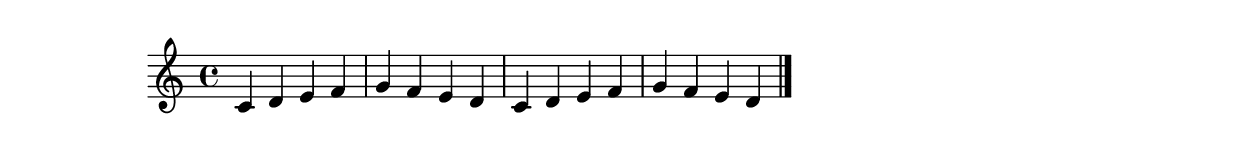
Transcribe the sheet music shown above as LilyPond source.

\version "2.11.66"
\header {
  lsrtags = "staff-notation"
  texidoc = "
'Tick' bar lines are often used in music where the bar line is used
only for coordination and is not meant to imply any rhythmic stress.
"
  doctitle = "Tick bar lines"
}
\relative c' {
  \set Score.defaultBarType = #"'"
  c4 d e f
  g4 f e d
  c4 d e f
  g4 f e d
  \bar "|."
}
